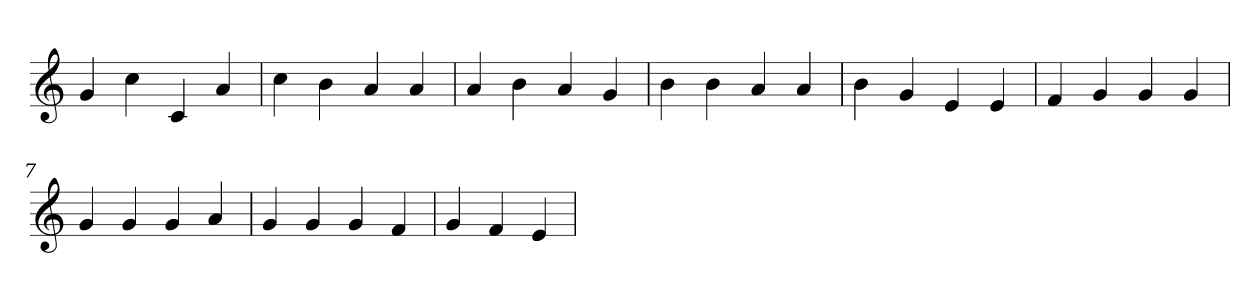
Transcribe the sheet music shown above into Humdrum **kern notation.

**kern
*part1
*staff1
*clefG2
=1
4g
4cc
4c
4a
=2
4cc
4b
4a
4a
=3
4a
4b
4a
4g
=4
4b
4b
4a
4a
=5
4b
4g
4e
4e
=6
4f
4g
4g
4g
=7
4g
4g
4g
4a
=8
4g
4g
4g
4f
=9
4g
4f
4e
=
*-
